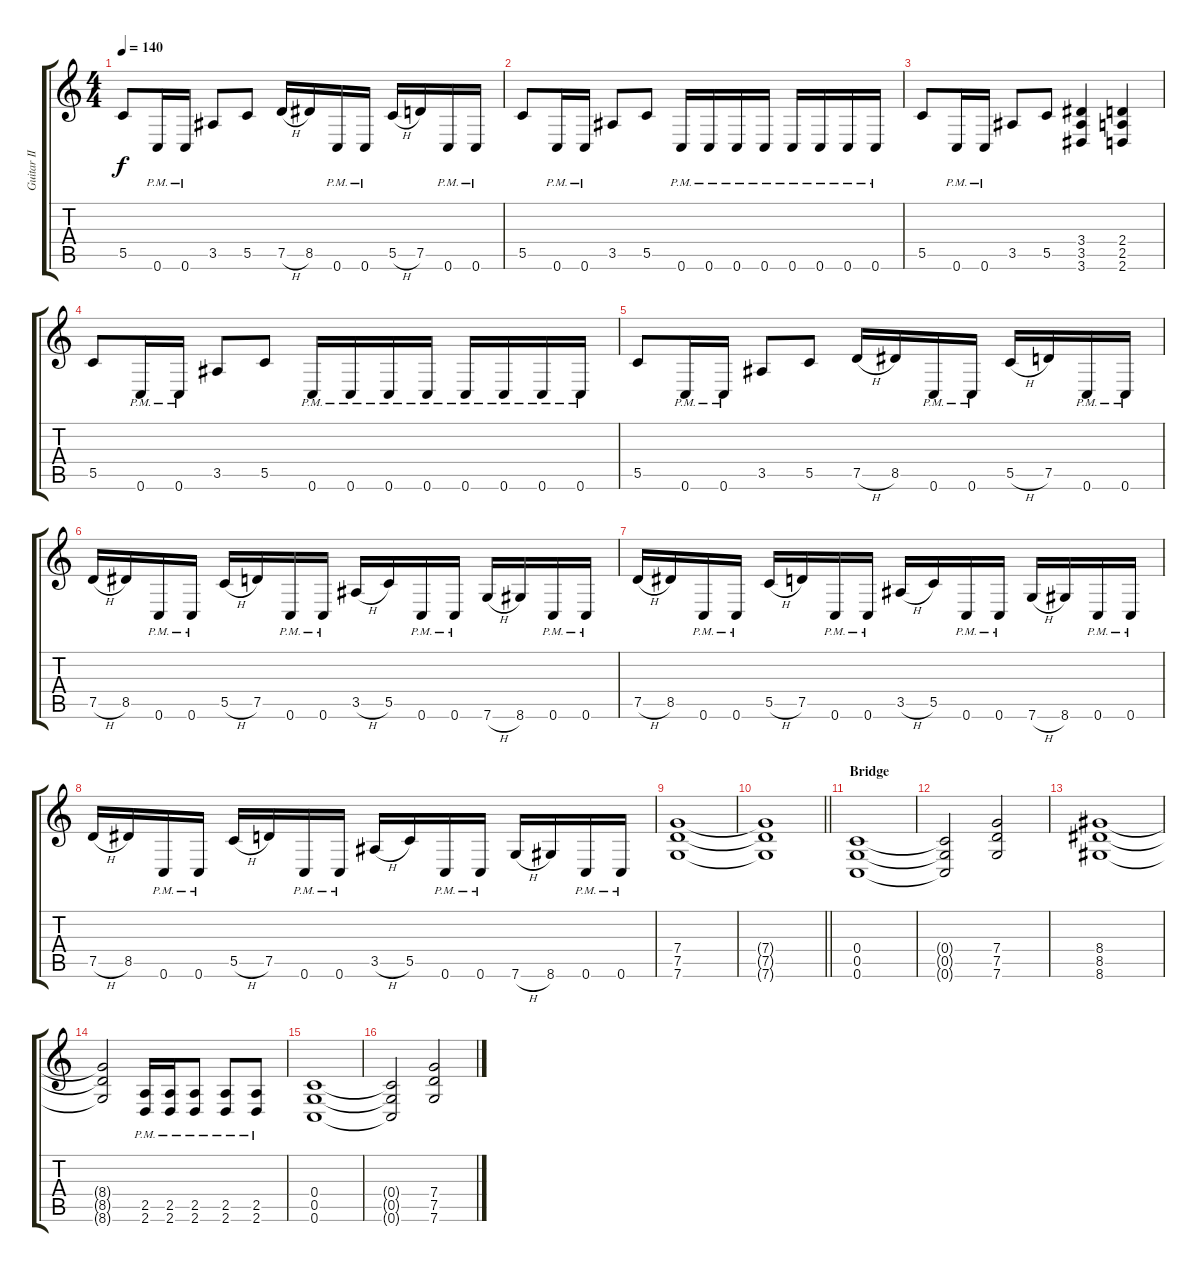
\track ("Guitar II" "Guitar II") {instrument distortionguitar}
\staff {score tabs}
\tuning (D4 A3 F3 C3 G2 C2) {hide}
\ts (4 4)
\tempo 140
\clef g2
\ks c
5.5.8{dy f} 0.6{pm}.16 0.6{pm}.16 3.5.8 5.5.8 7.5{h}.16 8.5.16 0.6{pm}.16 0.6{pm}.16 5.5{h}.16 7.5.16 0.6{pm}.16 0.6{pm}.16 |
5.5.8 0.6{pm}.16 0.6{pm}.16 3.5.8 5.5.8 0.6{pm}.16 0.6{pm}.16 0.6{pm}.16 0.6{pm}.16 0.6{pm}.16 0.6{pm}.16 0.6{pm}.16 0.6{pm}.16 |
5.5.8 0.6{pm}.16 0.6{pm}.16 3.5.8 5.5.8 (3.4 3.5 3.6).4 (2.4 2.5 2.6).4 |
5.5.8 0.6{pm}.16 0.6{pm}.16 3.5.8 5.5.8 0.6{pm}.16 0.6{pm}.16 0.6{pm}.16 0.6{pm}.16 0.6{pm}.16 0.6{pm}.16 0.6{pm}.16 0.6{pm}.16 |
5.5.8 0.6{pm}.16 0.6{pm}.16 3.5.8 5.5.8 7.5{h}.16 8.5.16 0.6{pm}.16 0.6{pm}.16 5.5{h}.16 7.5.16 0.6{pm}.16 0.6{pm}.16 |
7.5{h}.16 8.5.16 0.6{pm}.16 0.6{pm}.16 5.5{h}.16 7.5.16 0.6{pm}.16 0.6{pm}.16 3.5{h}.16 5.5.16 0.6{pm}.16 0.6{pm}.16 7.6{h}.16 8.6.16 0.6{pm}.16 0.6{pm}.16 |
7.5{h}.16 8.5.16 0.6{pm}.16 0.6{pm}.16 5.5{h}.16 7.5.16 0.6{pm}.16 0.6{pm}.16 3.5{h}.16 5.5.16 0.6{pm}.16 0.6{pm}.16 7.6{h}.16 8.6.16 0.6{pm}.16 0.6{pm}.16 |
7.5{h}.16 8.5.16 0.6{pm}.16 0.6{pm}.16 5.5{h}.16 7.5.16 0.6{pm}.16 0.6{pm}.16 3.5{h}.16 5.5.16 0.6{pm}.16 0.6{pm}.16 7.6{h}.16 8.6.16 0.6{pm}.16 0.6{pm}.16 |
(7.4 7.5 7.6).1 |
\barLineRight lightlight
(7.4{t} 7.5{t} 7.6{t}).1 |
\section ("" "Bridge")
(0.4 0.5 0.6).1 |
(0.4{t} 0.5{t} 0.6{t}).2 (7.4 7.5 7.6).2 |
(8.4 8.5 8.6).1 |
(8.4{t} 8.5{t} 8.6{t}).2 (2.5{pm} 2.6{pm}).16 (2.5{pm} 2.6{pm}).16 (2.5{pm} 2.6{pm}).8 (2.5{pm} 2.6{pm}).8 (2.5{pm} 2.6{pm}).8 |
(0.4 0.5 0.6).1 |
(0.4{t} 0.5{t} 0.6{t}).2 (7.4 7.5 7.6).2
